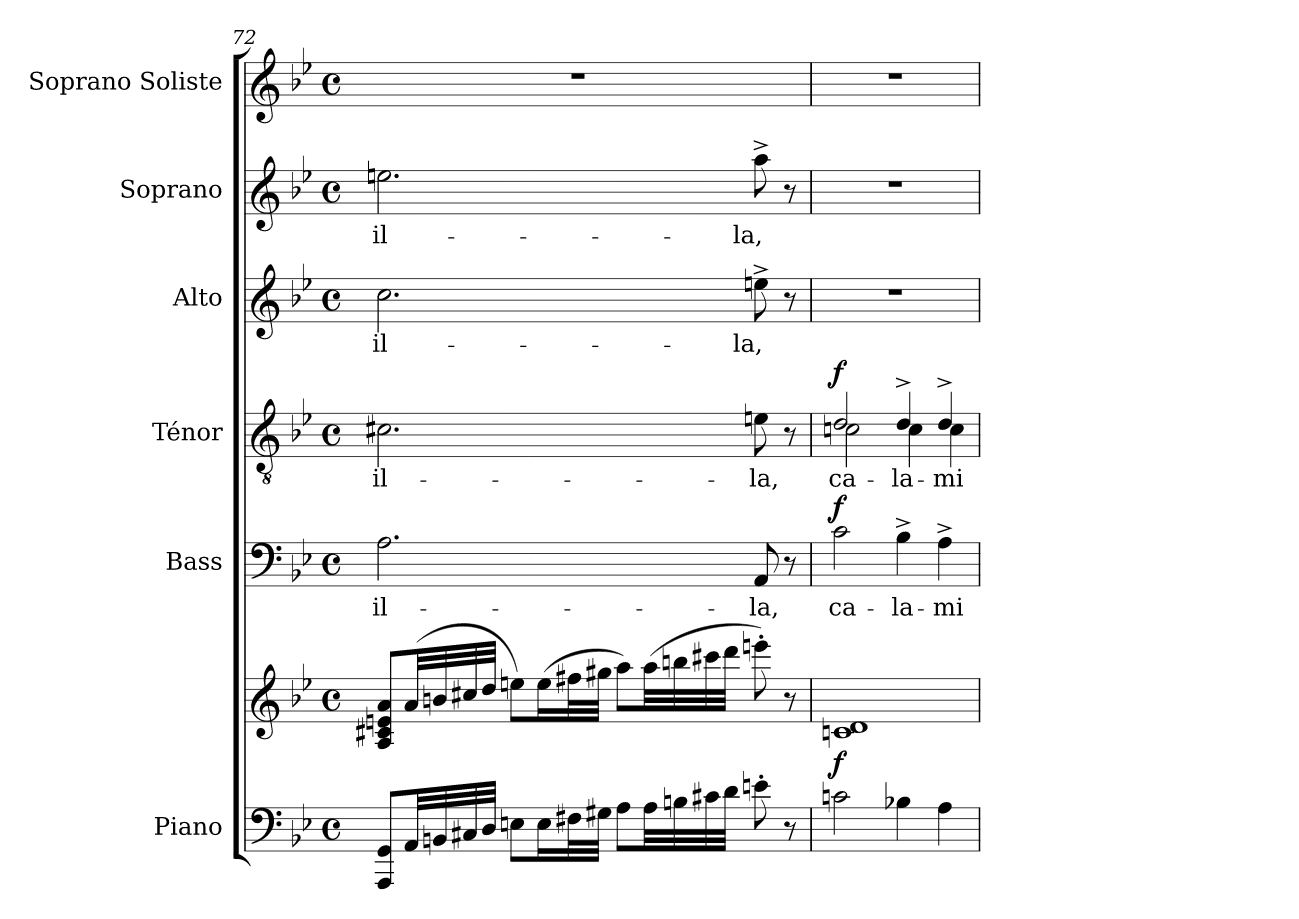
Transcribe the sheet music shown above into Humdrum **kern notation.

**kern	**kern	**dynam	**kern	**text	**dynam	**kern	**text	**dynam	**kern	**text	**kern	**text	**kern
*part6	*part6	*part6	*part5	*part5	*part5	*part4	*part4	*part4	*part3	*part3	*part2	*part2	*part1
*staff7	*staff6	*staff6/7	*staff5	*staff5	*staff5	*staff4	*staff4	*staff4	*staff3	*staff3	*staff2	*staff2	*staff1
*I"Piano	*	*	*I"Bass	*	*	*I"Ténor	*	*	*I"Alto	*	*I"Soprano	*	*I"Soprano Soliste
*I'Pno.	*	*	*I'B.	*	*	*I'T.	*	*	*I'A.	*	*I'S.	*	*
!!LO:LB:g=z
*clefF4	*clefG2	*	*clefF4	*	*	*clefGv2	*	*	*clefG2	*	*clefG2	*	*clefG2
*	*	*	*	*	*	*	*	*	*ITrd2c3	*	*	*	*
*k[b-e-]	*k[b-e-]	*	*k[b-e-]	*	*	*k[b-e-]	*	*	*k[f#]	*	*k[b-e-]	*	*k[b-e-]
*M4/4	*M4/4	*	*M4/4	*	*	*M4/4	*	*	*M4/4	*	*M4/4	*	*M4/4
*met(c)	*met(c)	*	*met(c)	*	*	*met(c)	*	*	*met(c)	*	*met(c)	*	*met(c)
=72	=72	=72	=72	=72	=72	=72	=72	=72	=72	=72	=72	=72	=72
8AAA/ 8GG/L	8A/ 8c#X/ 8en/ 8a/L	.	2.A\	il-	.	2.c#X\	il-	.	2.ai\	il-	2.een\	il-	1r
32AA/LL	(32a/LL	.	.	.	.	.	.	.	.	.	.	.	.
32BBn/	32bn/	.	.	.	.	.	.	.	.	.	.	.	.
32C#X/	32cc#X/	.	.	.	.	.	.	.	.	.	.	.	.
32D/JJJ	32dd/JJJ	.	.	.	.	.	.	.	.	.	.	.	.
8En\L	8een\L)	.	.	.	.	.	.	.	.	.	.	.	.
16E\L	(16ee\L	.	.	.	.	.	.	.	.	.	.	.	.
32F#X\L	32ff#X\L	.	.	.	.	.	.	.	.	.	.	.	.
32G#X\JJJ	32gg#X\JJJ	.	.	.	.	.	.	.	.	.	.	.	.
8A\L	8aa\L)	.	.	.	.	.	.	.	.	.	.	.	.
32A\LL	(32aa\LL	.	.	.	.	.	.	.	.	.	.	.	.
32Bn\	32bbn\	.	.	.	.	.	.	.	.	.	.	.	.
32c#X\	32ccc#X\	.	.	.	.	.	.	.	.	.	.	.	.
32d\JJJ	32ddd\JJJ	.	.	.	.	.	.	.	.	.	.	.	.
8en'\	8eeen'\)	.	8AA/	-la,	.	8en\	-la,	.	8cc#X^i\	-la,	8aa^\	-la,	.
8r	8r	.	8r	.	.	8r	.	.	8r	.	8r	.	.
=73	=73	=73	=73	=73	=73	=73	=73	=73	=73	=73	=73	=73	=73
*	*	*	*	*	*	*^	*	*	*	*	*	*	*
!	!	!LO:DY:b	!	!	!LO:DY:a	!	!	!	!LO:DY:a	!	!	!	!	!
2cn\	1cn 1d	f	2c\	ca-	f	2d/	2cn\	ca-	f	1r	.	1r	.	1r
4B-X\	.	.	4B-^\	-la-	.	4d^/	4c\	-la-	.	.	.	.	.	.
4A\	.	.	4A^\	-mi-	.	4d^/	4c\	-mi-	.	.	.	.	.	.
*	*	*	*	*	*	*v	*v	*	*	*	*	*	*	*
=	=	=	=	=	=	=	=	=	=	=	=	=	=
*-	*-	*-	*-	*-	*-	*-	*-	*-	*-	*-	*-	*-	*-
